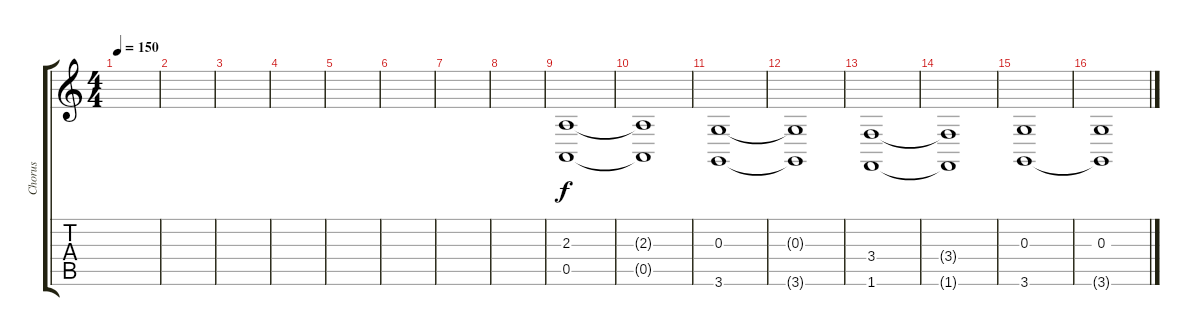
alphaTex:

\track ("Chorus" "Chorus") {instrument choiraahs}
\staff {score tabs}
\tuning (E4 B3 G3 D3 A2 E2) {hide}
\ts (4 4)
\tempo 150
\clef g2
\ks c
|
|
|
|
|
|
|
|
(2.3 0.5).1 |
(2.3{t} 0.5{t}).1 |
(0.3 3.6).1 |
(0.3{t} 3.6{t}).1 |
(3.4 1.6).1 |
(3.4{t} 1.6{t}).1 |
(0.3 3.6).1 |
(0.3 3.6{t}).1
